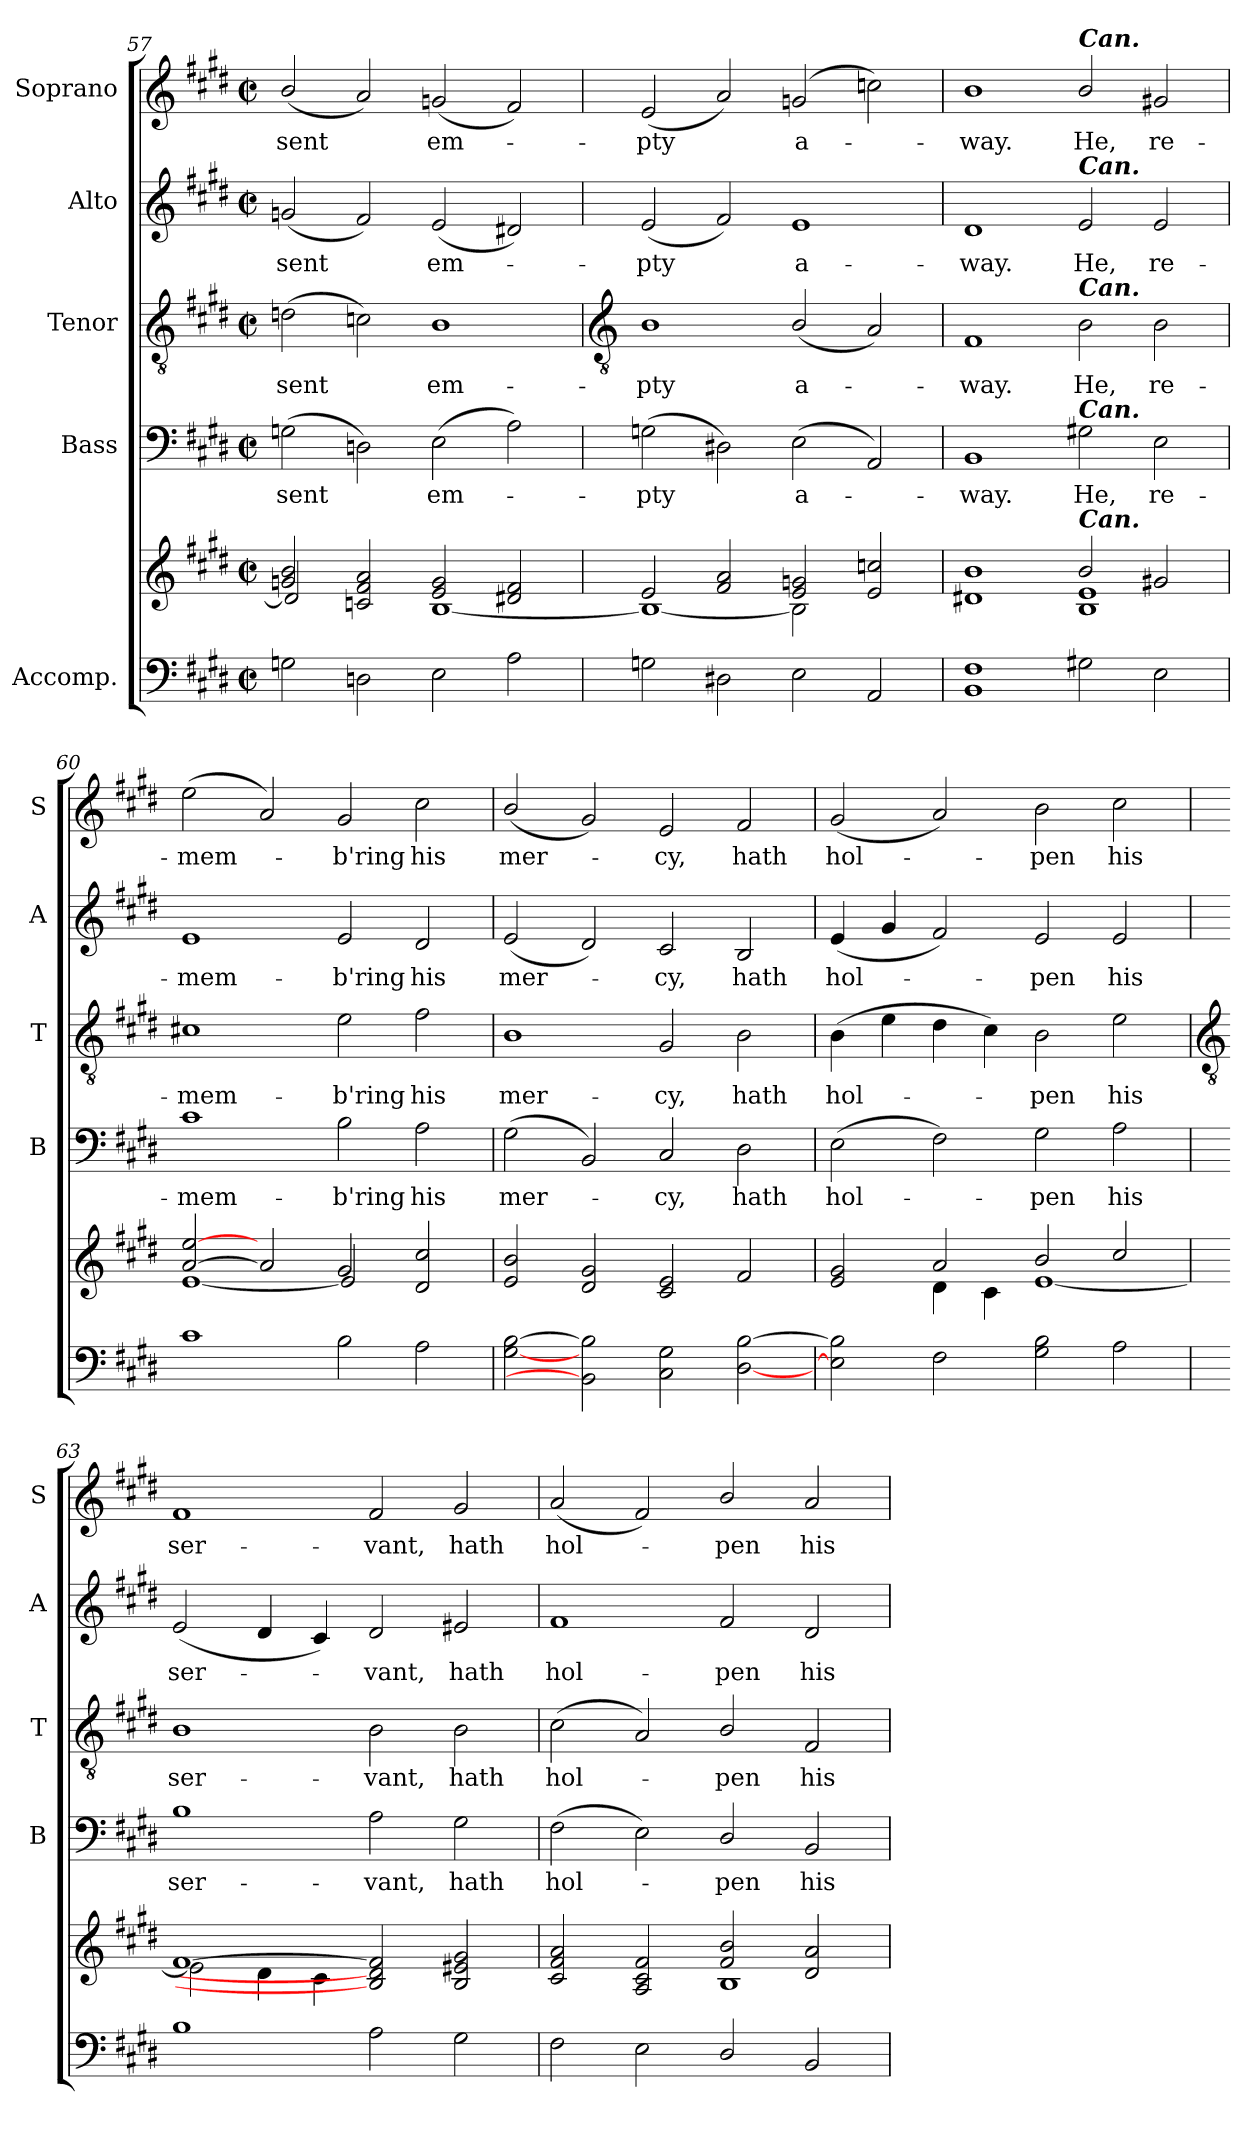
**kern	**kern	**kern	**text	**kern	**text	**kern	**text	**kern	**text
*part5	*part5	*part4	*part4	*part3	*part3	*part2	*part2	*part1	*part1
*staff6	*staff5	*staff4	*staff4	*staff3	*staff3	*staff2	*staff2	*staff1	*staff1
*I"Accomp.	*	*I"Bass	*	*I"Tenor	*	*I"Alto	*	*I"Soprano	*
*	*	*I'B	*	*I'T	*	*I'A	*	*I'S	*
*clefF4	*clefG2	*clefF4	*	*clefGv2	*	*clefG2	*	*clefG2	*
*k[f#c#g#d#]	*k[f#c#g#d#]	*k[f#c#g#d#]	*	*k[f#c#g#d#]	*	*k[f#c#g#d#]	*	*k[f#c#g#d#]	*
*E:	*E:	*E:	*	*E:	*	*E:	*	*E:	*
*M4/2	*M4/2	*M4/2	*	*M4/2	*	*M4/2	*	*M4/2	*
*met(c|)	*met(c|)	*met(c|)	*	*met(c|)	*	*met(c|)	*	*met(c|)	*
=57	=57	=57	=57	=57	=57	=57	=57	=57	=57
*	*^	*	*	*	*	*	*	*	*
!	!	!	!	!LO:LY:b	!	!LO:LY:b	!	!LO:LY:b	!	!LO:LY:b
2Gn\	2gn/ 2b/	2d/]	(>2Gn\	sent	(>2dn	sent	(<2gn	sent	(<2b/	sent
2Dn	2cn 2f# 2a	2ryy	2Dn)	.	2cn)	.	2f#)	.	2a)	.
!	!	!	!	!LO:LY:b	!	!LO:LY:b	!	!LO:LY:b	!	!LO:LY:b
2E	2e 2g	[1B\	(>2E	em-	1B	em-	(<2e	em-	(<2gn	em-
2A	2d#X 2f#	.	2A)	.	.	.	2d#X)	.	2f#)	.
!!LO:LB:g=z
=58	=58	=58	=58	=58	=58	=58	=58	=58	=58	=58
*	*	*	*	*	*clefGv2	*	*	*	*	*
!	!	!	!	!LO:LY:b	!	!LO:LY:b	!	!LO:LY:b	!	!LO:LY:b
2Gn	2e	1B\_	(>2Gn	pty	1B	-pty	(<2e	pty	(<2e	pty
2D#X	2f# 2a	.	2D#X)	.	.	.	2f#)	.	2a)	.
!	!	!	!	!LO:LY:b	!	!LO:LY:b	!	!LO:LY:b	!	!LO:LY:b
2E	2e 2gn	2B\]	(<2E	a-	(<2B/	a-	1e	a-	(<2gn	a-
2AA	2e 2ccn	2ryy	2AA)	.	2A)	.	.	.	2ccn)	.
=59	=59	=59	=59	=59	=59	=59	=59	=59	=59	=59
!	!	!	!	!LO:LY:b	!	!LO:LY:b	!	!LO:LY:b	!	!LO:LY:b
1BB 1F#	1d#X 1b	1ryy	1BB	way.	1F#	way.	1d#	-way.	1b	way.
!	!	!	!	!	!	!	!	!	!LO:TX:a:Bi:t=Can.	!
!	!	!	!	!	!	!	!LO:TX:a:Bi:t=Can.	!	!	!
!	!	!	!	!	!LO:TX:a:Bi:t=Can.	!	!	!	!	!
!	!	!	!LO:TX:a:Bi:t=Can.	!	!	!	!	!	!	!
!	!LO:TX:a:Bi:t=Can.	!	!	!	!	!	!	!	!	!
!	!	!	!	!LO:LY:b	!	!LO:LY:b	!	!LO:LY:b	!	!LO:LY:b
2G#X\	2b/	1B\ 1e\	2G#X\	He,	2B	He,	2e	He,	2b/	He,
!	!	!	!	!LO:LY:b	!	!LO:LY:b	!	!LO:LY:b	!	!LO:LY:b
2E	2g#X	.	2E	re-	2B	re-	2e	re-	2g#X	re-
=60	=60	=60	=60	=60	=60	=60	=60	=60	=60	=60
!	!	!	!	!LO:LY:b	!	!LO:LY:b	!	!LO:LY:b	!	!LO:LY:b
1c#	[2a/ [2ee/	[1e\	1c#	-mem-	1c#X	-mem-	1e	-mem-	(<2ee	-mem-
.	2a]	.	.	.	.	.	.	.	2a)	.
!	!	!	!	!LO:LY:b	!	!LO:LY:b	!	!LO:LY:b	!	!LO:LY:b
2B	2g#	2e/]	2B	b'ring	2e	-b'ring	2e	-b'ring	2g#	b'ring
!	!	!	!	!LO:LY:b	!	!LO:LY:b	!	!LO:LY:b	!	!LO:LY:b
2A	2d#/ 2cc#/	2ryy	2A	his	2f#	his	2d#	his	2cc#\	his
=61	=61	=61	=61	=61	=61	=61	=61	=61	=61	=61
!	!	!	!	!LO:LY:b	!	!LO:LY:b	!	!LO:LY:b	!	!LO:LY:b
[2G#\ [2B\	2e/ 2b/	0ryy	(2G#\	mer-	1B	mer-	(<2e	mer-	(<2b/	mer-
2BB] 2B]	2d# 2g#	.	2BB)	.	.	.	2d#)	.	2g#)	.
!	!	!	!	!LO:LY:b	!	!LO:LY:b	!	!LO:LY:b	!	!LO:LY:b
2C# 2G#	2c# 2e	.	2C#	cy,	2G#	-cy,	2c#	cy,	2e	cy,
!	!	!	!	!LO:LY:b	!	!LO:LY:b	!	!LO:LY:b	!	!LO:LY:b
[2D# [2B	2f#	.	2D#	hath	2B	hath	2B	hath	2f#	hath
=62	=62	=62	=62	=62	=62	=62	=62	=62	=62	=62
!	!	!	!	!LO:LY:b	!	!LO:LY:b	!	!LO:LY:b	!	!LO:LY:b
2E] 2B]	2e 2g#	2ryy	(>2E	hol-	(>4B	hol-	(<4e	hol-	(<2g#	hol-
.	.	.	.	.	4e	.	4g#	.	.	.
2F#	2a	4d#\	2F#)	.	4d#	.	2f#)	.	2a)	.
.	.	4c#\	.	.	4c#)	.	.	.	.	.
!	!	!	!	!LO:LY:b	!	!LO:LY:b	!	!LO:LY:b	!	!LO:LY:b
2G# 2B	2b/	[1e\	2G#	pen	2B	pen	2e	pen	2b	pen
!	!	!	!	!LO:LY:b	!	!LO:LY:b	!	!LO:LY:b	!	!LO:LY:b
2A	2cc#/	.	2A	his	2e	his	2e	his	2cc#	his
!!LO:LB:g=z
=63	=63	=63	=63	=63	=63	=63	=63	=63	=63	=63
*	*	*	*	*	*clefGv2	*	*	*	*	*
!	!	!	!	!LO:LY:b	!	!LO:LY:b	!	!LO:LY:b	!	!LO:LY:b
1B	[1f#	2e\]	1B	ser-	1B	ser-	(<2e	ser-	1f#	ser-
.	.	4d#\	.	.	.	.	4d#	.	.	.
.	.	4c#\	.	.	.	.	4c#)	.	.	.
!	!	!	!	!LO:LY:b	!	!LO:LY:b	!	!LO:LY:b	!	!LO:LY:b
2A	2B] 2d#] 2f#]	1ryy	2A	-vant,	2B	-vant,	2d#	vant,	2f#	-vant,
!	!	!	!	!LO:LY:b	!	!LO:LY:b	!	!LO:LY:b	!	!LO:LY:b
2G#	2B 2e#X 2g#	.	2G#	hath	2B	hath	2e#X	hath	2g#	hath
=64	=64	=64	=64	=64	=64	=64	=64	=64	=64	=64
!	!	!	!	!LO:LY:b	!	!LO:LY:b	!	!LO:LY:b	!	!LO:LY:b
2F#	2c# 2f# 2a	1ryy	(>2F#	hol-	(<2c#	hol-	1f#	hol-	(<2a	hol-
2E	2A 2c# 2f#	.	2E)	.	2A)	.	.	.	2f#)	.
!	!	!	!	!LO:LY:b	!	!LO:LY:b	!	!LO:LY:b	!	!LO:LY:b
2D#/	2f#/ 2b/	1B\	2D#/	pen	2B/	pen	2f#	-pen	2b/	pen
!	!	!	!	!LO:LY:b	!	!LO:LY:b	!	!LO:LY:b	!	!LO:LY:b
2BB	2d# 2a	.	2BB	his	2F#	his	2d#	his	2a	his
*	*v	*v	*	*	*	*	*	*	*	*
=	=	=	=	=	=	=	=	=	=
*-	*-	*-	*-	*-	*-	*-	*-	*-	*-
